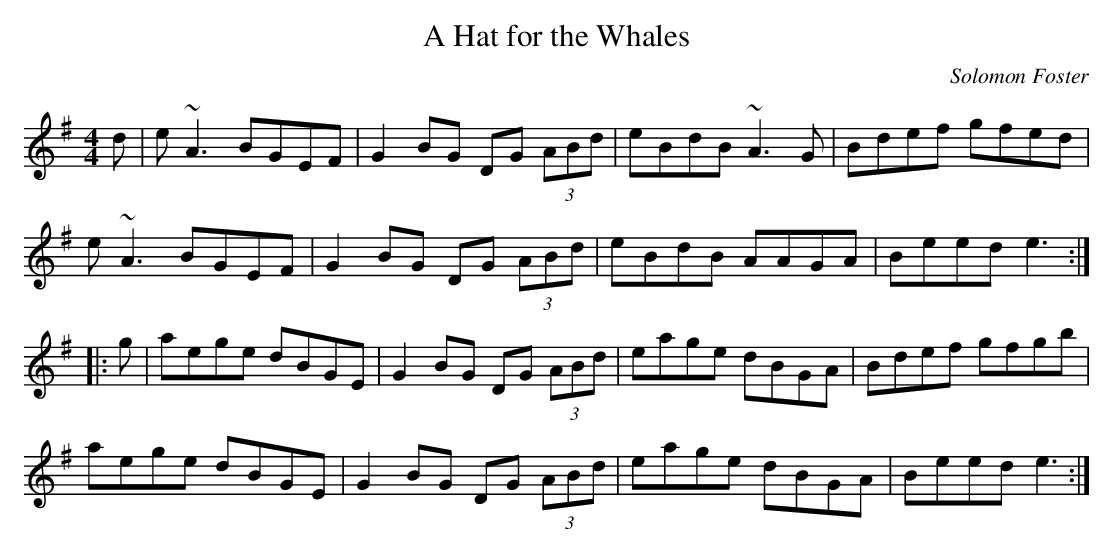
X:1
T:A Hat for the Whales
M:4/4
L:1/8
C:Solomon Foster
K:Em
d|e~A3 BGEF|G2BG DG (3ABd|eBdB ~A3G|Bdef gfed|
e~A3 BGEF|G2BG DG (3ABd|eBdB AAGA|Beed e3::
g|aege dBGE|G2BG DG (3ABd|eage dBGA|Bdef gfgb|
aege dBGE|G2BG DG (3ABd|eage dBGA|Beed e3:|
